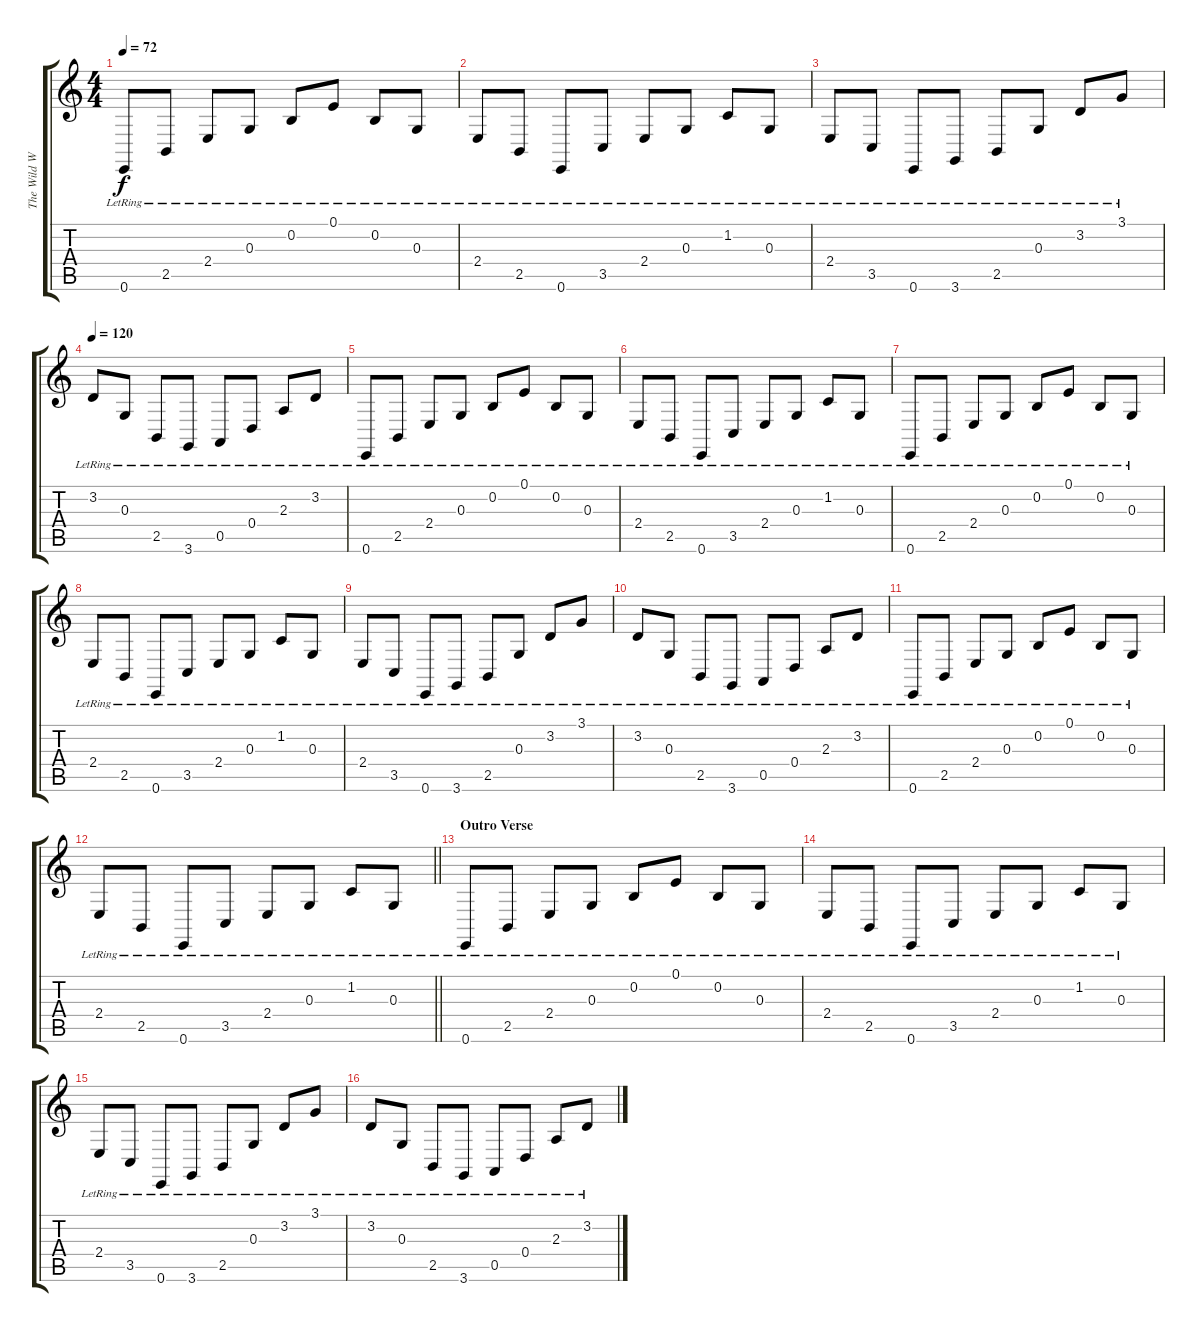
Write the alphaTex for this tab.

\track ("The Wild Wind" "The Wild W") {instrument seashore}
\staff {score tabs}
\tuning (E4 B3 G3 D3 A2 E2) {hide}
\ts (4 4)
\tempo 72
\clef g2
\ks c
0.6{lr}.8{dy f} 2.5{lr}.8 2.4{lr}.8 0.3{lr}.8 0.2{lr}.8 0.1{lr}.8 0.2{lr}.8 0.3{lr}.8 |
2.4{lr}.8 2.5{lr}.8 0.6{lr}.8 3.5{lr}.8{balance 3} 2.4{lr}.8 0.3{lr}.8 1.2{lr}.8 0.3{lr}.8 |
2.4{lr}.8 3.5{lr}.8 0.6{lr}.8 3.6{lr}.8 2.5{lr}.8 0.3{lr}.8 3.2{lr}.8 3.1{lr}.8 |
\tempo 120
3.2{lr}.8 0.3{lr}.8{balance 11} 2.5{lr}.8 3.6{lr}.8 0.5{lr}.8 0.4{lr}.8 2.3{lr}.8 3.2{lr}.8 |
0.6{lr}.8 2.5{lr}.8 2.4{lr}.8 0.3{lr}.8 0.2{lr}.8 0.1{lr}.8 0.2{lr}.8 0.3{lr}.8 |
2.4{lr}.8 2.5{lr}.8 0.6{lr}.8 3.5{lr}.8{balance 3} 2.4{lr}.8 0.3{lr}.8 1.2{lr}.8 0.3{lr}.8 |
0.6{lr}.8 2.5{lr}.8 2.4{lr}.8 0.3{lr}.8 0.2{lr}.8 0.1{lr}.8 0.2{lr}.8 0.3{lr}.8 |
2.4{lr}.8 2.5{lr}.8 0.6{lr}.8 3.5{lr}.8{balance 3} 2.4{lr}.8 0.3{lr}.8 1.2{lr}.8 0.3{lr}.8 |
2.4{lr}.8 3.5{lr}.8 0.6{lr}.8 3.6{lr}.8 2.5{lr}.8 0.3{lr}.8 3.2{lr}.8 3.1{lr}.8 |
3.2{lr}.8 0.3{lr}.8{balance 11} 2.5{lr}.8 3.6{lr}.8 0.5{lr}.8 0.4{lr}.8 2.3{lr}.8 3.2{lr}.8 |
0.6{lr}.8 2.5{lr}.8 2.4{lr}.8 0.3{lr}.8 0.2{lr}.8 0.1{lr}.8 0.2{lr}.8 0.3{lr}.8 |
\barLineRight lightlight
2.4{lr}.8 2.5{lr}.8 0.6{lr}.8 3.5{lr}.8{balance 3} 2.4{lr}.8 0.3{lr}.8 1.2{lr}.8 0.3{lr}.8 |
\section ("" "Outro Verse")
0.6{lr}.8 2.5{lr}.8 2.4{lr}.8 0.3{lr}.8 0.2{lr}.8 0.1{lr}.8 0.2{lr}.8 0.3{lr}.8 |
2.4{lr}.8 2.5{lr}.8 0.6{lr}.8 3.5{lr}.8{balance 3} 2.4{lr}.8 0.3{lr}.8 1.2{lr}.8 0.3{lr}.8 |
2.4{lr}.8 3.5{lr}.8 0.6{lr}.8 3.6{lr}.8 2.5{lr}.8 0.3{lr}.8 3.2{lr}.8 3.1{lr}.8 |
3.2{lr}.8 0.3{lr}.8{balance 11} 2.5{lr}.8 3.6{lr}.8 0.5{lr}.8 0.4{lr}.8 2.3{lr}.8 3.2{lr}.8
